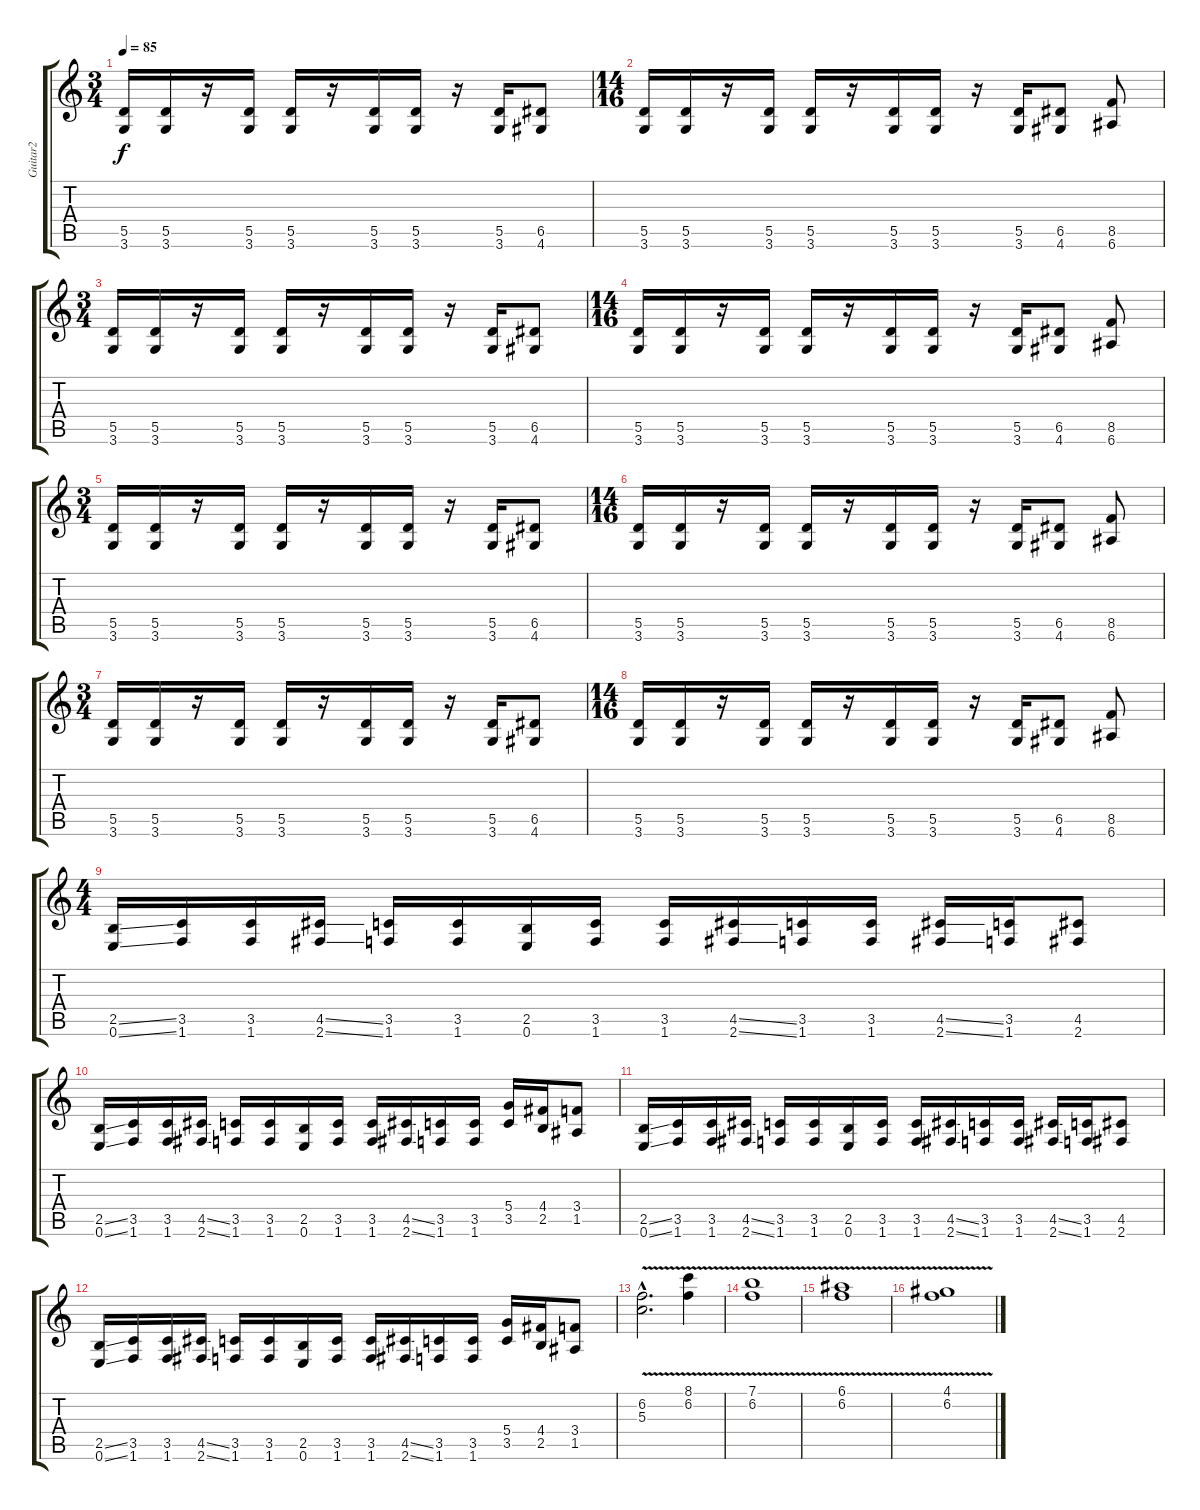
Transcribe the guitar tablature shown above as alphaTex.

\track ("Guitar2" "Guitar2") {instrument distortionguitar}
\staff {score tabs}
\tuning (E4 B3 G3 D3 A2 E2) {hide}
\ts (3 4)
\tempo 85
\clef g2
\ks c
(5.5 3.6).16{dy f} (5.5 3.6).16 r.16 (5.5 3.6).16 (5.5 3.6).16 r.16 (5.5 3.6).16 (5.5 3.6).16 r.16 (5.5 3.6).16 (6.5 4.6).8 |
\ts (14 16)
(5.5 3.6).16 (5.5 3.6).16 r.16 (5.5 3.6).16 (5.5 3.6).16 r.16 (5.5 3.6).16 (5.5 3.6).16 r.16 (5.5 3.6).16 (6.5 4.6).8 (8.5 6.6).8 |
\ts (3 4)
(5.5 3.6).16 (5.5 3.6).16 r.16 (5.5 3.6).16 (5.5 3.6).16 r.16 (5.5 3.6).16 (5.5 3.6).16 r.16 (5.5 3.6).16 (6.5 4.6).8 |
\ts (14 16)
(5.5 3.6).16 (5.5 3.6).16 r.16 (5.5 3.6).16 (5.5 3.6).16 r.16 (5.5 3.6).16 (5.5 3.6).16 r.16 (5.5 3.6).16 (6.5 4.6).8 (8.5 6.6).8 |
\ts (3 4)
(5.5 3.6).16 (5.5 3.6).16 r.16 (5.5 3.6).16 (5.5 3.6).16 r.16 (5.5 3.6).16 (5.5 3.6).16 r.16 (5.5 3.6).16 (6.5 4.6).8 |
\ts (14 16)
(5.5 3.6).16 (5.5 3.6).16 r.16 (5.5 3.6).16 (5.5 3.6).16 r.16 (5.5 3.6).16 (5.5 3.6).16 r.16 (5.5 3.6).16 (6.5 4.6).8 (8.5 6.6).8 |
\ts (3 4)
(5.5 3.6).16 (5.5 3.6).16 r.16 (5.5 3.6).16 (5.5 3.6).16 r.16 (5.5 3.6).16 (5.5 3.6).16 r.16 (5.5 3.6).16 (6.5 4.6).8 |
\ts (14 16)
(5.5 3.6).16 (5.5 3.6).16 r.16 (5.5 3.6).16 (5.5 3.6).16 r.16 (5.5 3.6).16 (5.5 3.6).16 r.16 (5.5 3.6).16 (6.5 4.6).8 (8.5 6.6).8 |
\ts (4 4)
(2.5{ss} 0.6{ss}).16 (3.5 1.6).16 (3.5 1.6).16 (4.5{ss} 2.6{ss}).16 (3.5 1.6).16 (3.5 1.6).16 (2.5 0.6).16 (3.5 1.6).16 (3.5 1.6).16 (4.5{ss} 2.6{ss}).16 (3.5 1.6).16 (3.5 1.6).16 (4.5{ss} 2.6{ss}).16 (3.5 1.6).16 (4.5 2.6).8 |
(2.5{ss} 0.6{ss}).16 (3.5 1.6).16 (3.5 1.6).16 (4.5{ss} 2.6{ss}).16 (3.5 1.6).16 (3.5 1.6).16 (2.5 0.6).16 (3.5 1.6).16 (3.5 1.6).16 (4.5{ss} 2.6{ss}).16 (3.5 1.6).16 (3.5 1.6).16 (5.4 3.5).16 (4.4 2.5).16 (3.4 1.5).8 |
(2.5{ss} 0.6{ss}).16 (3.5 1.6).16 (3.5 1.6).16 (4.5{ss} 2.6{ss}).16 (3.5 1.6).16 (3.5 1.6).16 (2.5 0.6).16 (3.5 1.6).16 (3.5 1.6).16 (4.5{ss} 2.6{ss}).16 (3.5 1.6).16 (3.5 1.6).16 (4.5{ss} 2.6{ss}).16 (3.5 1.6).16 (4.5 2.6).8 |
(2.5{ss} 0.6{ss}).16 (3.5 1.6).16 (3.5 1.6).16 (4.5{ss} 2.6{ss}).16 (3.5 1.6).16 (3.5 1.6).16 (2.5 0.6).16 (3.5 1.6).16 (3.5 1.6).16 (4.5{ss} 2.6{ss}).16 (3.5 1.6).16 (3.5 1.6).16 (5.4 3.5).16 (4.4 2.5).16 (3.4 1.5).8 |
(6.2{v hac} 5.3{v hac}).2{d volume 10} (8.1{v} 6.2{v}).4 |
(7.1{v} 6.2{v}).1 |
(6.1{v} 6.2{v}).1 |
(4.1{v} 6.2{v}).1
